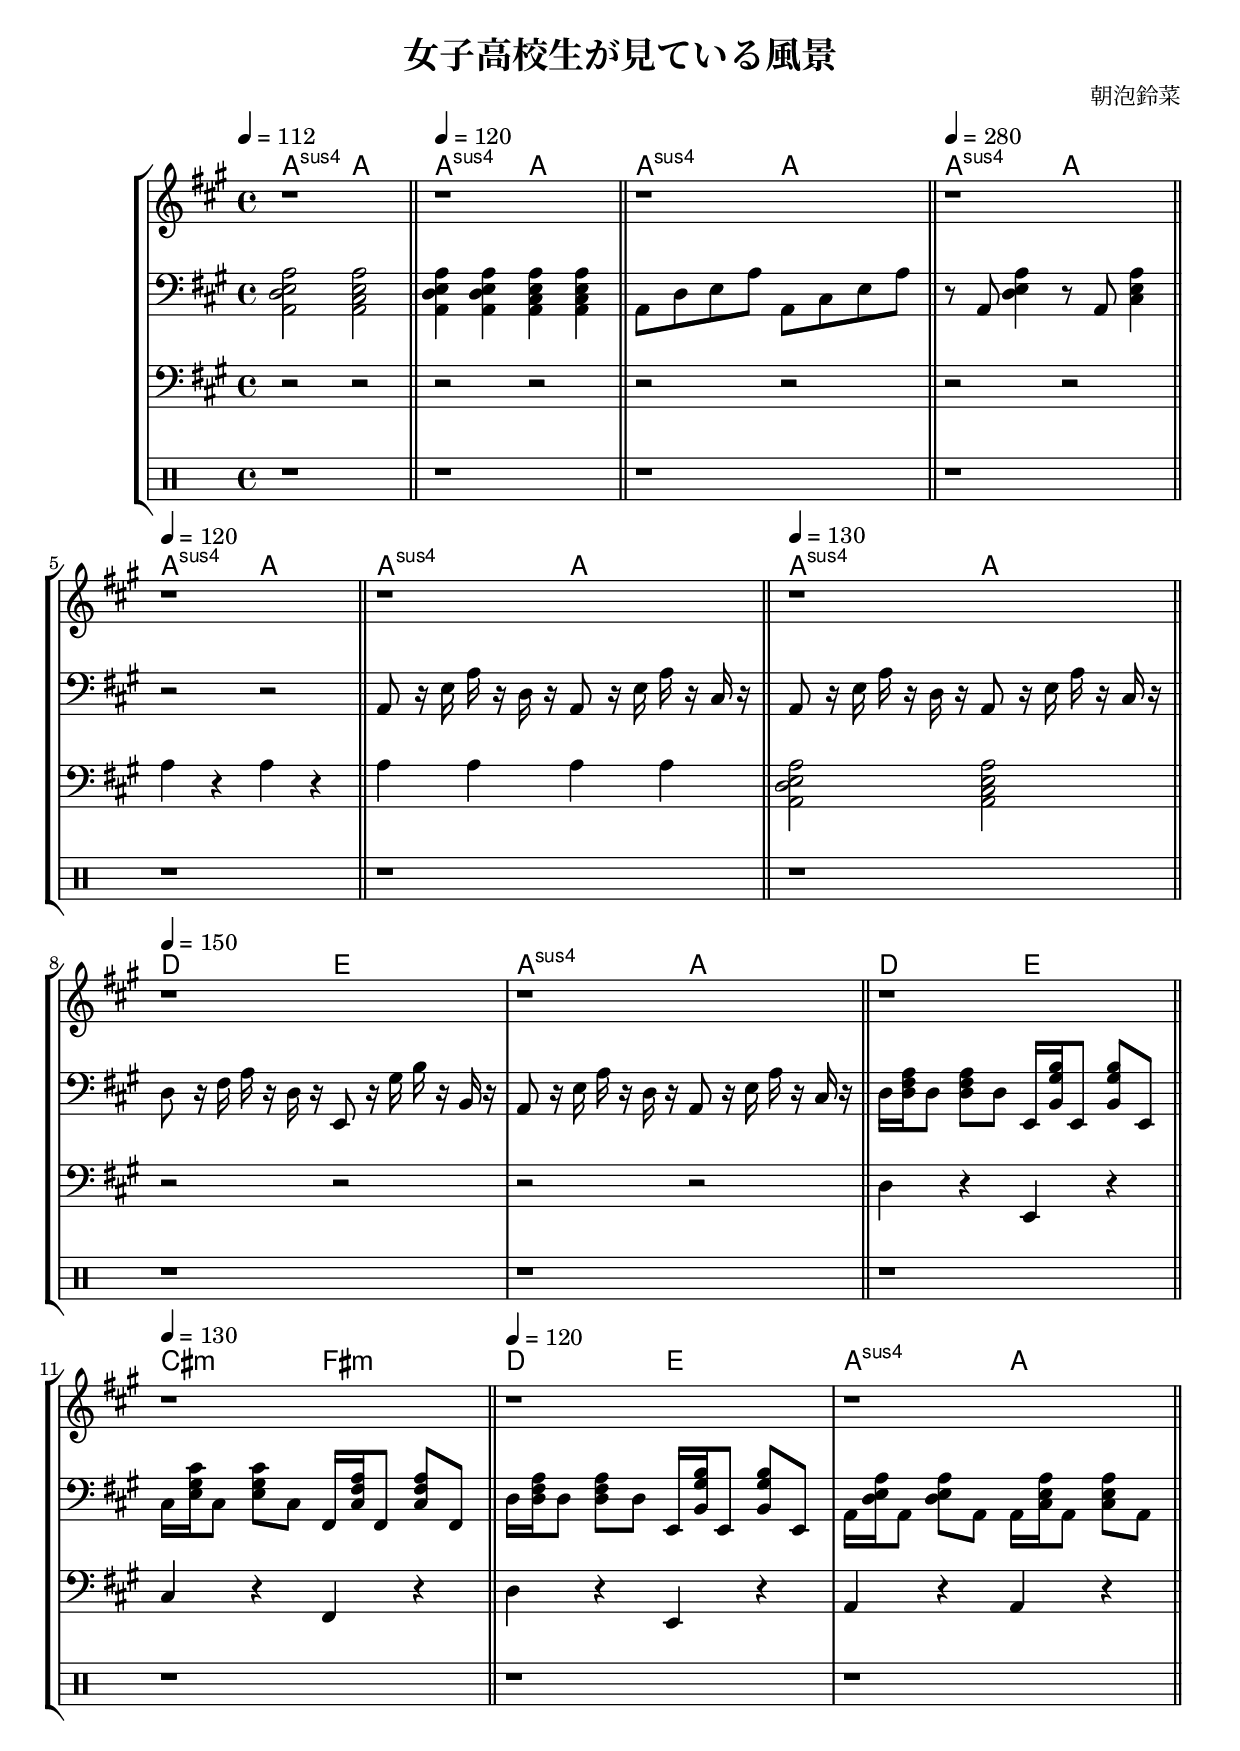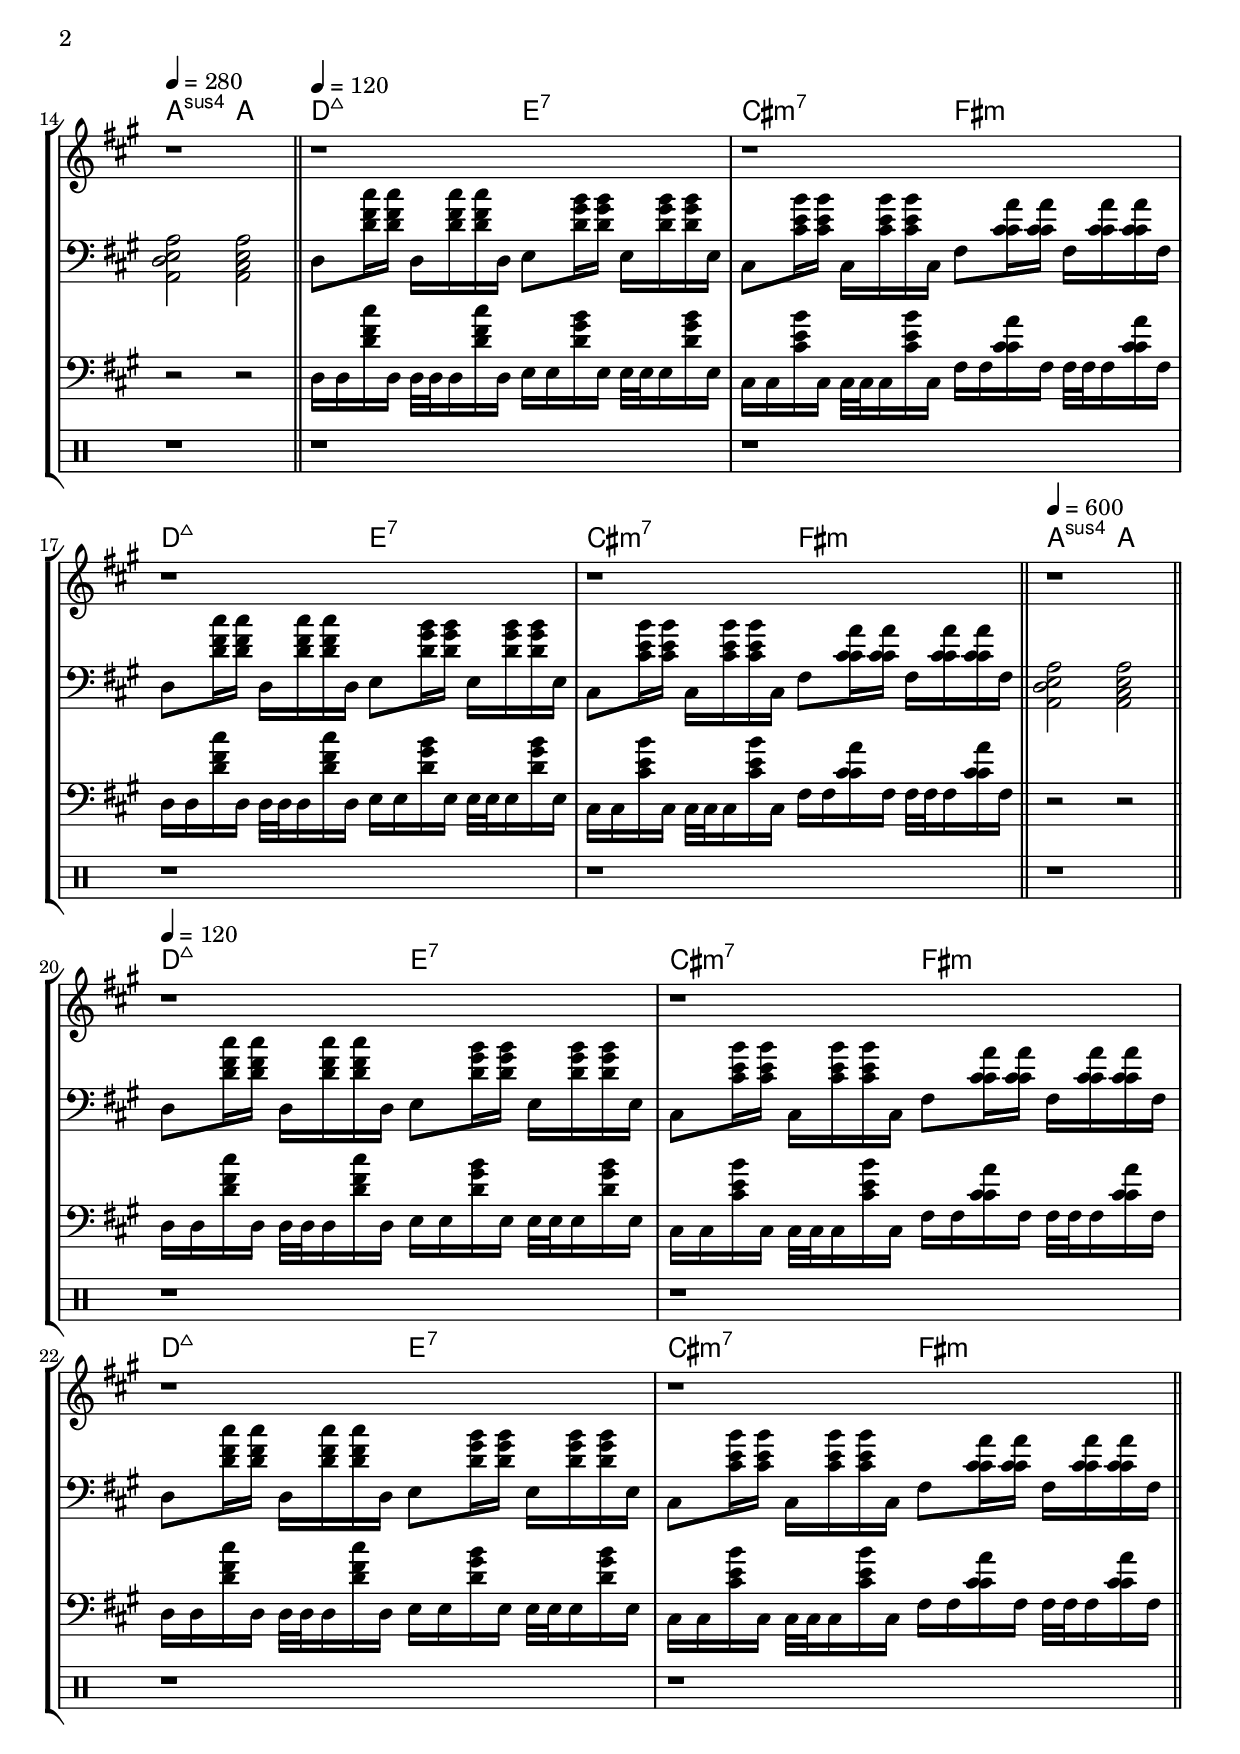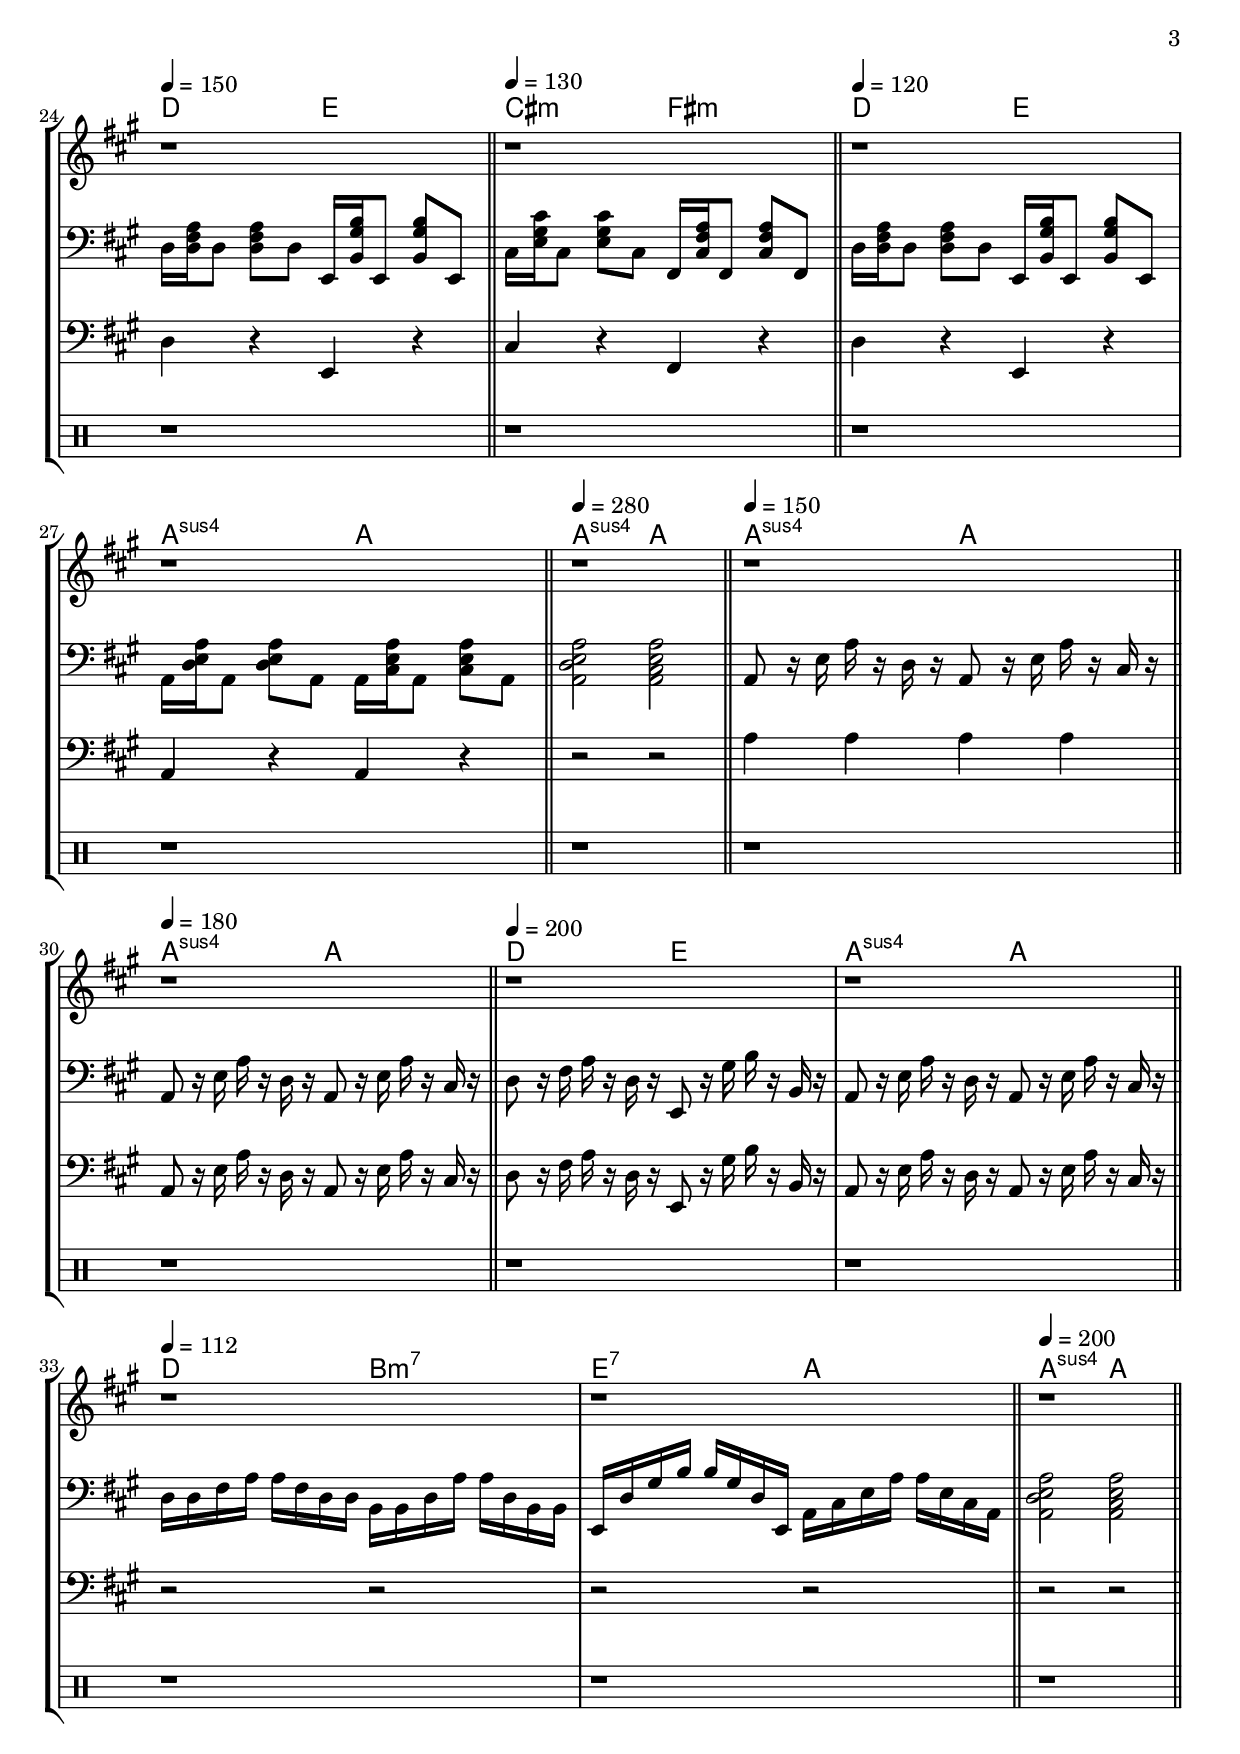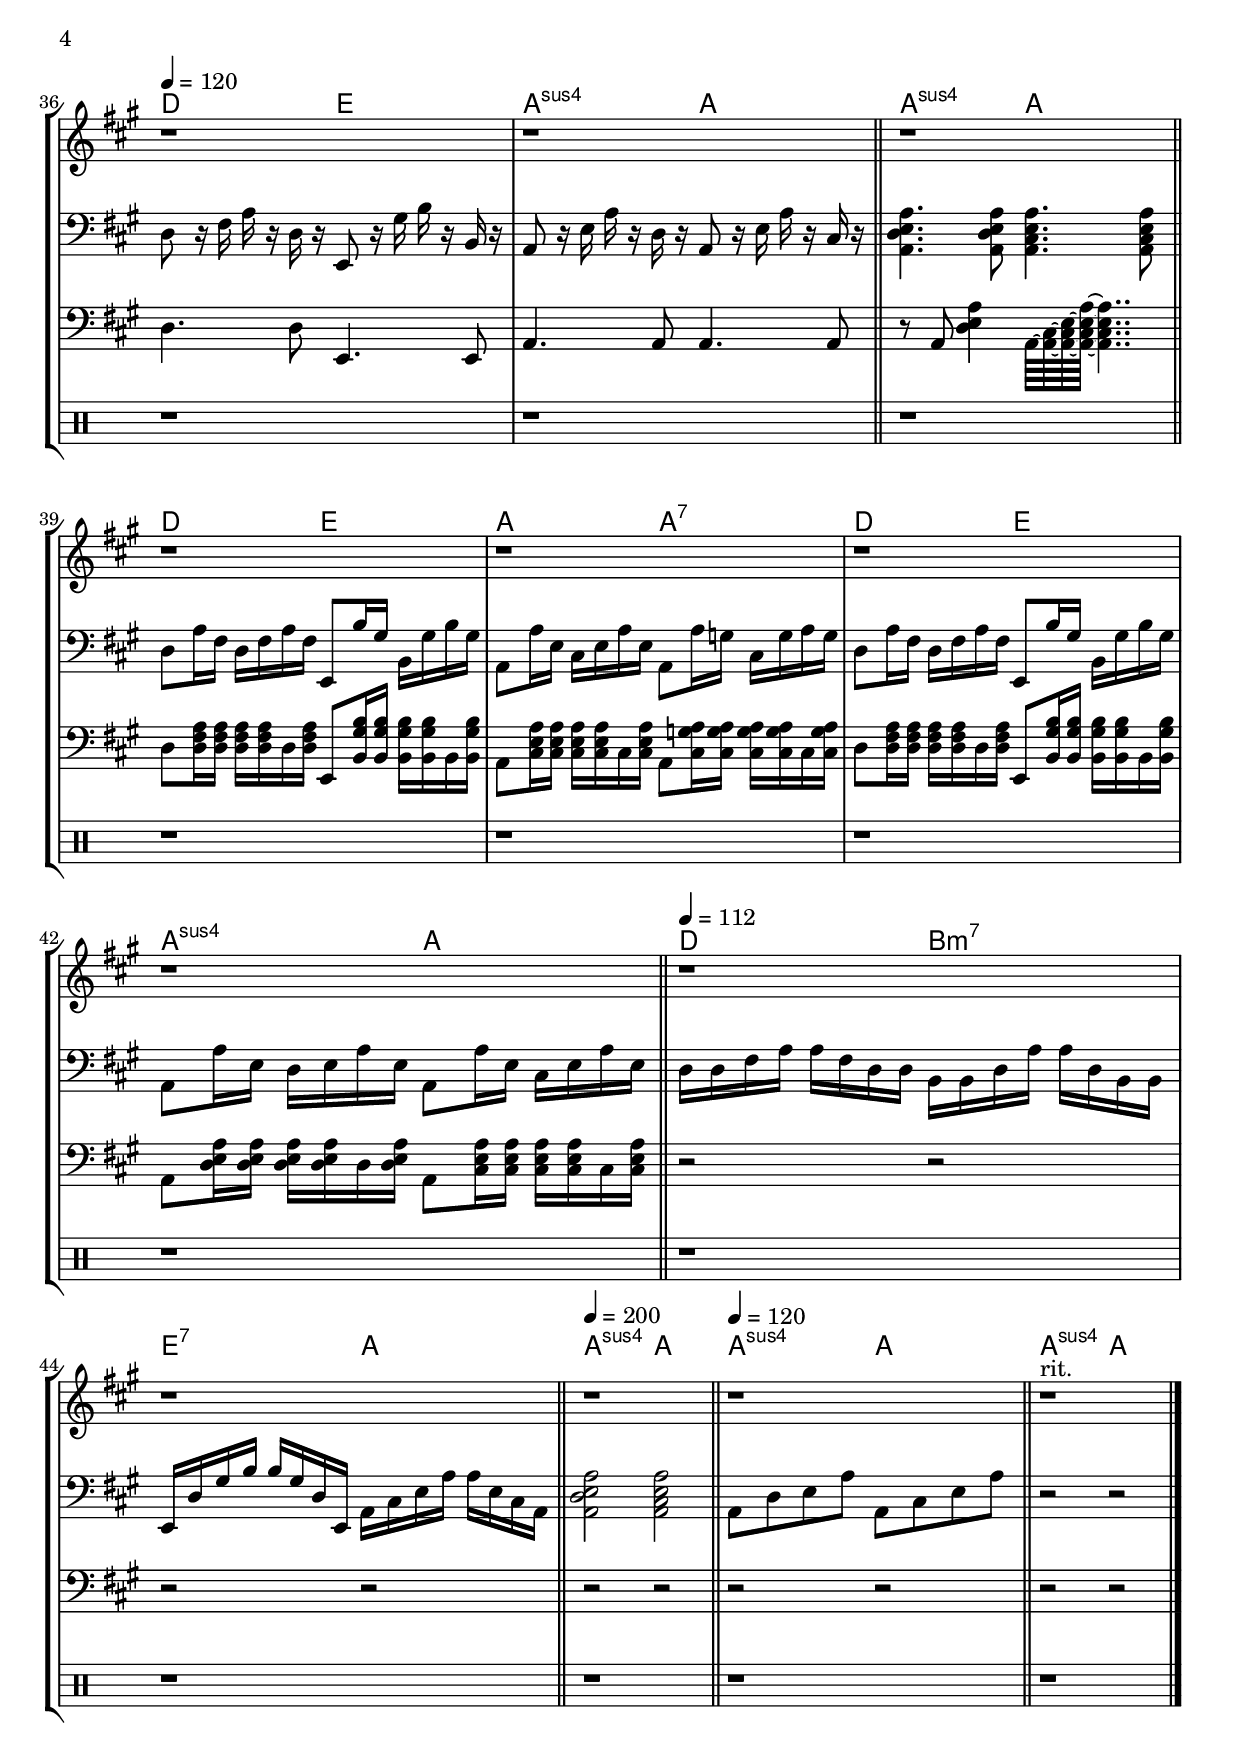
\version "2.12.1"

\header {
	title = \markup {女子高校生が見ている風景}
	composer = \markup \center-column {朝泡鈴菜}
}

harmony = \chordmode {
	a2:sus4 a 

	a:sus4 a 

	a:sus4 a 

	a:sus4 a 

	a:sus4 a 

	a:sus4 a 

	a:sus4 a 

	d e a:sus4 a 

	d e 

	cis:m fis:m 

	d e a:sus4 a 

	a:sus4 a 

	d:maj7 e:7 cis:min7 fis:m d:maj7 e:7 cis:min7 fis:m 

	a:sus4 a 

	d:maj7 e:7 cis:min7 fis:m d:maj7 e:7 cis:min7 fis:m 

	d e 

	cis:m fis:m 

	d e a:sus4 a 

	a:sus4 a 

	a:sus4 a 

	a:sus4 a 

	d e a:sus4 a 

	d b:min7 e:7 a 

	a:sus4 a 

	d e a:sus4 a 

	a:sus4 a 

	d e a a:7 d e a:sus4 a 

	d b:min7 e:7 a 

	a:sus4 a 

	a:sus4 a 

	a:sus4 a 
}

melody = {
	\key a \major
	\tempo 4 = 112
	r1   
	\tempo 4 = 120
	r1   
	r1   
	\tempo 4 = 280
	r1   
	\tempo 4 = 120
	r1   
	r1   
	\tempo 4 = 130
	r1   
	\tempo 4 = 150
	r1 | r1   
	r1   
	\tempo 4 = 130
	r1   
	\tempo 4 = 120
	r1 | r1   
	\tempo 4 = 280
	r1   
	\tempo 4 = 120
	r1 | r1 | r1 | r1   
	\tempo 4 = 600
	r1   
	\tempo 4 = 120
	r1 | r1 | r1 | r1   
	\tempo 4 = 150
	r1   
	\tempo 4 = 130
	r1   
	\tempo 4 = 120
	r1 | r1   
	\tempo 4 = 280
	r1   
	\tempo 4 = 150
	r1   
	\tempo 4 = 180
	r1   
	\tempo 4 = 200
	r1 | r1   
	\tempo 4 = 112
	r1 | r1   
	\tempo 4 = 200
	r1   
	\tempo 4 = 120
	r1 | r1   
	r1   
	r1 | r1 | r1 | r1   
	\tempo 4 = 112
	r1 | r1   
	\tempo 4 = 200
	r1   
	\tempo 4 = 120
	r1   
	r1^"rit." \bar "|."
}

words = \lyricmode {
	
	
	
	
	
	
	
	
	
	
	
	
	
	
	
	
	
	
	
	
	
	
	
	
	
	
	
	
	
	
	
}

tempochange = {
	\tempo 4 = 112
	r1 \bar "||"
	\tempo 4 = 120
	r1 \bar "||"
	\tempo 4 = 120
	r1 \bar "||"
	\tempo 4 = 280
	r1 \bar "||"
	\tempo 4 = 120
	r1 \bar "||"
	\tempo 4 = 120
	r1 \bar "||"
	\tempo 4 = 130
	r1 \bar "||"
	\tempo 4 = 150
	r1 | r1 \bar "||"
	\tempo 4 = 150
	r1 \bar "||"
	\tempo 4 = 130
	r1 \bar "||"
	\tempo 4 = 120
	r1 | r1 \bar "||"
	\tempo 4 = 280
	r1 \bar "||"
	\tempo 4 = 120
	r1 | r1 | r1 | r1 \bar "||"
	\tempo 4 = 600
	r1 \bar "||"
	\tempo 4 = 120
	r1 | r1 | r1 | r1 \bar "||"
	\tempo 4 = 150
	r1 \bar "||"
	\tempo 4 = 130
	r1 \bar "||"
	\tempo 4 = 120
	r1 | r1 \bar "||"
	\tempo 4 = 280
	r1 \bar "||"
	\tempo 4 = 150
	r1 \bar "||"
	\tempo 4 = 180
	r1 \bar "||"
	\tempo 4 = 200
	r1 | r1 \bar "||"
	\tempo 4 = 112
	r1 | r1 \bar "||"
	\tempo 4 = 200
	r1 \bar "||"
	\tempo 4 = 120
	r1 | r1 \bar "||"
	\tempo 4 = 120
	r1 \bar "||"
	\tempo 4 = 120
	r1 | r1 | r1 | r1 \bar "||"
	\tempo 4 = 112
	r1 | r1 \bar "||"
	\tempo 4 = 200
	r1 \bar "||"
	\tempo 4 = 120
	r1 \bar "||"
	\tempo 4 = 120
	\tempo 4 = 90 r2 \tempo 4 = 80 r2 \bar "|."
}

mainacc = {
	\clef bass
	\set Staff.midiInstrument = #"Telephone Ring"
	\key a \major
	\tempo 4 = 112
	<a, d e a>2
	<a, cis e a>2
	\bar "||"

	\set Staff.midiInstrument = #"Applause"
	\tempo 4 = 120
	<a, d e a>4 <a, d e a>4
	<a, cis e a>4 <a, cis e a>4
	\bar "||"

	\set Staff.midiInstrument = #"Choir Aahs"
	a,8 d8 e8 a8
	a,8 cis8 e8 a8
	\bar "||"

	\set Staff.midiInstrument = #"Taiko Drum"
	\tempo 4 = 280
	r8 a, <d e a>4
	r8 a, <cis e a>4
	\bar "||"

	\set Staff.midiInstrument = #"Acoustic grand"
	\tempo 4 = 120
	r2
	r2
	\bar "||"

	\set Staff.midiInstrument = #"Breath Noise"
	a,8r16e16a16r16d16r16
	a,8r16e16a16r16cis16r16
	\bar "||"

	\set Staff.midiInstrument = #"Breath Noise"
	\tempo 4 = 130
	a,8r16e16a16r16d16r16
	a,8r16e16a16r16cis16r16
	\bar "||"

	\set Staff.midiInstrument = #"Breath Noise"
	\tempo 4 = 150
	d8r16fis16a16r16d16r16
	e,8r16gis16b16r16b,16r16
	a,8r16e16a16r16d16r16
	a,8r16e16a16r16cis16r16
	\bar "||"

	\set Staff.midiInstrument = #"Melodic Tom"
	d16 <d fis a>16 d8 <d fis a>8 d8
	e,16 <b, gis b>16 e,8 <b, gis b>8 e,8
	\bar "||"

	\set Staff.midiInstrument = #"Melodic Tom"
	\tempo 4 = 130
	cis16 <e gis cis'>16 cis8 <e gis cis'>8 cis8
	fis,16 <cis fis a>16 fis,8 <cis fis a>8 fis,8
	\bar "||"

	\set Staff.midiInstrument = #"Melodic Tom"
	\tempo 4 = 120
	d16 <d fis a>16 d8 <d fis a>8 d8
	e,16 <b, gis b>16 e,8 <b, gis b>8 e,8
	a,16 <d e a>16 a,8 <d e a>8 a,8
	a,16 <cis e a>16 a,8 <cis e a>8 a,8
	\bar "||"

	\set Staff.midiInstrument = #"Seashore"
	\tempo 4 = 280
	<a, d e a>2
	<a, cis e a>2
	\bar "||"

	\set Staff.midiInstrument = #"Electric Guitar (jazz)"
	\tempo 4 = 120
	d8 <d' fis' cis''>16 <d' fis' cis''>16   d16 <d' fis' cis''>16 <d' fis' cis''>16 d16
	e8 <d' gis' b'>16 <d' gis' b'>16   e16 <d' gis' b'>16 <d' gis' b'>16 e16
	cis8 <cis' e' b'>16 <cis' e' b'>16   cis16 <cis' e' b'>16 <cis' e' b'>16 cis16
	fis8 <cis' cis' a'>16 <cis' cis' a'>16   fis16 <cis' cis' a'>16 <cis' cis' a'>16 fis16
	d8 <d' fis' cis''>16 <d' fis' cis''>16   d16 <d' fis' cis''>16 <d' fis' cis''>16 d16
	e8 <d' gis' b'>16 <d' gis' b'>16   e16 <d' gis' b'>16 <d' gis' b'>16 e16
	cis8 <cis' e' b'>16 <cis' e' b'>16   cis16 <cis' e' b'>16 <cis' e' b'>16 cis16
	fis8 <cis' cis' a'>16 <cis' cis' a'>16   fis16 <cis' cis' a'>16 <cis' cis' a'>16 fis16
	\bar "||"

	\set Staff.midiInstrument = #"Harmonica"
	\tempo 4 = 600
	<a, d e a>2
	<a, cis e a>2
	\bar "||"

	\set Staff.midiInstrument = #"Electric Guitar (jazz)"
	\tempo 4 = 120
	d8 <d' fis' cis''>16 <d' fis' cis''>16   d16 <d' fis' cis''>16 <d' fis' cis''>16 d16
	e8 <d' gis' b'>16 <d' gis' b'>16   e16 <d' gis' b'>16 <d' gis' b'>16 e16
	cis8 <cis' e' b'>16 <cis' e' b'>16   cis16 <cis' e' b'>16 <cis' e' b'>16 cis16
	fis8 <cis' cis' a'>16 <cis' cis' a'>16   fis16 <cis' cis' a'>16 <cis' cis' a'>16 fis16
	d8 <d' fis' cis''>16 <d' fis' cis''>16   d16 <d' fis' cis''>16 <d' fis' cis''>16 d16
	e8 <d' gis' b'>16 <d' gis' b'>16   e16 <d' gis' b'>16 <d' gis' b'>16 e16
	cis8 <cis' e' b'>16 <cis' e' b'>16   cis16 <cis' e' b'>16 <cis' e' b'>16 cis16
	fis8 <cis' cis' a'>16 <cis' cis' a'>16   fis16 <cis' cis' a'>16 <cis' cis' a'>16 fis16
	\bar "||"

	\set Staff.midiInstrument = #"Melodic Tom"
	\tempo 4 = 150
	d16 <d fis a>16 d8 <d fis a>8 d8
	e,16 <b, gis b>16 e,8 <b, gis b>8 e,8
	\bar "||"

	\set Staff.midiInstrument = #"Melodic Tom"
	\tempo 4 = 130
	cis16 <e gis cis'>16 cis8 <e gis cis'>8 cis8
	fis,16 <cis fis a>16 fis,8 <cis fis a>8 fis,8
	\bar "||"

	\set Staff.midiInstrument = #"Melodic Tom"
	\tempo 4 = 120
	d16 <d fis a>16 d8 <d fis a>8 d8
	e,16 <b, gis b>16 e,8 <b, gis b>8 e,8
	a,16 <d e a>16 a,8 <d e a>8 a,8
	a,16 <cis e a>16 a,8 <cis e a>8 a,8
	\bar "||"

	\set Staff.midiInstrument = #"Seashore"
	\tempo 4 = 280
	<a, d e a>2
	<a, cis e a>2
	\bar "||"

	\set Staff.midiInstrument = #"Breath Noise"
	\tempo 4 = 150
	a,8r16e16a16r16d16r16
	a,8r16e16a16r16cis16r16
	\bar "||"

	\set Staff.midiInstrument = #"Breath Noise"
	\tempo 4 = 180
	a,8r16e16a16r16d16r16
	a,8r16e16a16r16cis16r16
	\bar "||"

	\set Staff.midiInstrument = #"Breath Noise"
	\tempo 4 = 200
	d8r16fis16a16r16d16r16
	e,8r16gis16b16r16b,16r16
	a,8r16e16a16r16d16r16
	a,8r16e16a16r16cis16r16
	\bar "||"

	\set Staff.midiInstrument = #"Glockenspiel"
	\tempo 4 = 112
	d16 d fis a a fis d d
	b,16 b, d a a d b, b,
	e,16 d gis b b gis d e,
	a,16 cis e a a e cis a,
	\bar "||"

	\set Staff.midiInstrument = #"Flute"
	\tempo 4 = 200
	<a, d e a>2
	<a, cis e a>2
	\bar "||"

	\set Staff.midiInstrument = #"Breath Noise"
	\tempo 4 = 120
	d8r16fis16a16r16d16r16
	e,8r16gis16b16r16b,16r16
	a,8r16e16a16r16d16r16
	a,8r16e16a16r16cis16r16
	\bar "||"

	\set Staff.midiInstrument = #"Taiko Drum"
	<a, d e a>4. <a, d e a>8
	<a, cis e a>4. <a, cis e a>8
	\bar "||"

	\set Staff.midiInstrument = #"Choir Aahs"
	d8 a16 fis16   d16 fis16 a16 fis16
	e,8 b16 gis16   b,16 gis16 b16 gis16
	a,8 a16 e16   cis16 e16 a16 e16
	a,8 a16 g16   cis16 g16 a16 g16
	d8 a16 fis16   d16 fis16 a16 fis16
	e,8 b16 gis16   b,16 gis16 b16 gis16
	a,8 a16 e16   d16 e16 a16 e16
	a,8 a16 e16   cis16 e16 a16 e16
	\bar "||"

	\set Staff.midiInstrument = #"Glockenspiel"
	\tempo 4 = 112
	d16 d fis a a fis d d
	b,16 b, d a a d b, b,
	e,16 d gis b b gis d e,
	a,16 cis e a a e cis a,
	\bar "||"

	\set Staff.midiInstrument = #"Flute"
	\tempo 4 = 200
	<a, d e a>2
	<a, cis e a>2
	\bar "||"

	\set Staff.midiInstrument = #"Choir Aahs"
	\tempo 4 = 120
	a,8 d8 e8 a8
	a,8 cis8 e8 a8
	\bar "||"

	\set Staff.midiInstrument = #"Acoustic grand"
	r2
	r2
	\bar "|."
}

subacc = {
	\clef bass
	\set Staff.midiInstrument = #"Acoustic grand"
	\key a \major
	\tempo 4 = 112
	r2
	r2
	\bar "||"

	\set Staff.midiInstrument = #"Acoustic grand"
	\tempo 4 = 120
	r2
	r2
	\bar "||"

	\set Staff.midiInstrument = #"Acoustic grand"
	r2
	r2
	\bar "||"

	\set Staff.midiInstrument = #"Acoustic grand"
	\tempo 4 = 280
	r2
	r2
	\bar "||"

	\set Staff.midiInstrument = #"Bird Tweet"
	\tempo 4 = 120
	a4 r4
	a4 r4
	\bar "||"

	\set Staff.midiInstrument = #"Bird Tweet"
	a4 a4
	a4 a4
	\bar "||"

	\set Staff.midiInstrument = #"Helicopter"
	\tempo 4 = 130
	<a, d e a>2
	<a, cis e a>2
	\bar "||"

	\set Staff.midiInstrument = #"Acoustic grand"
	\tempo 4 = 150
	r2
	r2
	r2
	r2
	\bar "||"

	\set Staff.midiInstrument = #"Telephone Ring"
	d4 r4
	e,4 r4
	\bar "||"

	\set Staff.midiInstrument = #"Telephone Ring"
	\tempo 4 = 130
	cis4 r4
	fis,4 r4
	\bar "||"

	\set Staff.midiInstrument = #"Telephone Ring"
	\tempo 4 = 120
	d4 r4
	e,4 r4
	a,4 r4
	a,4 r4
	\bar "||"

	\set Staff.midiInstrument = #"Acoustic grand"
	\tempo 4 = 280
	r2
	r2
	\bar "||"

	\set Staff.midiInstrument = #"Electric Guitar (clean)"
	\tempo 4 = 120
	d16 d16 <d' fis' cis''>16 d16   d32 d32 d16 <d' fis' cis''>16 d16
	e16 e16 <d' gis' b'>16 e16   e32 e32 e16 <d' gis' b'>16 e16
	cis16 cis16 <cis' e' b'>16 cis16   cis32 cis32 cis16 <cis' e' b'>16 cis16
	fis16 fis16 <cis' cis' a'>16 fis16   fis32 fis32 fis16 <cis' cis' a'>16 fis16
	d16 d16 <d' fis' cis''>16 d16   d32 d32 d16 <d' fis' cis''>16 d16
	e16 e16 <d' gis' b'>16 e16   e32 e32 e16 <d' gis' b'>16 e16
	cis16 cis16 <cis' e' b'>16 cis16   cis32 cis32 cis16 <cis' e' b'>16 cis16
	fis16 fis16 <cis' cis' a'>16 fis16   fis32 fis32 fis16 <cis' cis' a'>16 fis16
	\bar "||"

	\set Staff.midiInstrument = #"Acoustic grand"
	\tempo 4 = 600
	r2
	r2
	\bar "||"

	\set Staff.midiInstrument = #"Electric Guitar (clean)"
	\tempo 4 = 120
	d16 d16 <d' fis' cis''>16 d16   d32 d32 d16 <d' fis' cis''>16 d16
	e16 e16 <d' gis' b'>16 e16   e32 e32 e16 <d' gis' b'>16 e16
	cis16 cis16 <cis' e' b'>16 cis16   cis32 cis32 cis16 <cis' e' b'>16 cis16
	fis16 fis16 <cis' cis' a'>16 fis16   fis32 fis32 fis16 <cis' cis' a'>16 fis16
	d16 d16 <d' fis' cis''>16 d16   d32 d32 d16 <d' fis' cis''>16 d16
	e16 e16 <d' gis' b'>16 e16   e32 e32 e16 <d' gis' b'>16 e16
	cis16 cis16 <cis' e' b'>16 cis16   cis32 cis32 cis16 <cis' e' b'>16 cis16
	fis16 fis16 <cis' cis' a'>16 fis16   fis32 fis32 fis16 <cis' cis' a'>16 fis16
	\bar "||"

	\set Staff.midiInstrument = #"Telephone Ring"
	\tempo 4 = 150
	d4 r4
	e,4 r4
	\bar "||"

	\set Staff.midiInstrument = #"Telephone Ring"
	\tempo 4 = 130
	cis4 r4
	fis,4 r4
	\bar "||"

	\set Staff.midiInstrument = #"Telephone Ring"
	\tempo 4 = 120
	d4 r4
	e,4 r4
	a,4 r4
	a,4 r4
	\bar "||"

	\set Staff.midiInstrument = #"Acoustic grand"
	\tempo 4 = 280
	r2
	r2
	\bar "||"

	\set Staff.midiInstrument = #"Bird Tweet"
	\tempo 4 = 150
	a4 a4
	a4 a4
	\bar "||"

	\set Staff.midiInstrument = #"Woodblock"
	\tempo 4 = 180
	a,8r16e16a16r16d16r16
	a,8r16e16a16r16cis16r16
	\bar "||"

	\set Staff.midiInstrument = #"Woodblock"
	\tempo 4 = 200
	d8r16fis16a16r16d16r16
	e,8r16gis16b16r16b,16r16
	a,8r16e16a16r16d16r16
	a,8r16e16a16r16cis16r16
	\bar "||"

	\set Staff.midiInstrument = #"Acoustic grand"
	\tempo 4 = 112
	r2
	r2
	r2
	r2
	\bar "||"

	\set Staff.midiInstrument = #"Acoustic grand"
	\tempo 4 = 200
	r2
	r2
	\bar "||"

	\set Staff.midiInstrument = #"Woodblock"
	\tempo 4 = 120
	d4.d8
	e,4.e,8
	a,4.a,8
	a,4.a,8
	\bar "||"

	\set Staff.midiInstrument = #"Voice Oohs"
	r8 a,8 <d e a>4
	a,64~ <a,~ cis~> <a,~ cis~ e~> <a, cis e a>~ <a, cis e a>4..
	\bar "||"

	\set Staff.midiInstrument = #"Voice Oohs"
	d8 <d fis a>16 <d fis a>16   <d fis a>16 <d fis a>16   d16 <d fis a>16
	e,8 <b, gis b>16 <b, gis b>16   <b, gis b>16 <b, gis b>16   b,16 <b, gis b>16
	a,8 <cis e a>16 <cis e a>16   <cis e a>16 <cis e a>16   cis16 <cis e a>16
	a,8 <cis g a>16 <cis g a>16   <cis g a>16 <cis g a>16   cis16 <cis g a>16
	d8 <d fis a>16 <d fis a>16   <d fis a>16 <d fis a>16   d16 <d fis a>16
	e,8 <b, gis b>16 <b, gis b>16   <b, gis b>16 <b, gis b>16   b,16 <b, gis b>16
	a,8 <d e a>16 <d e a>16   <d e a>16 <d e a>16   d16 <d e a>16
	a,8 <cis e a>16 <cis e a>16   <cis e a>16 <cis e a>16   cis16 <cis e a>16
	\bar "||"

	\set Staff.midiInstrument = #"Acoustic grand"
	\tempo 4 = 112
	r2
	r2
	r2
	r2
	\bar "||"

	\set Staff.midiInstrument = #"Acoustic grand"
	\tempo 4 = 200
	r2
	r2
	\bar "||"

	\set Staff.midiInstrument = #"Acoustic grand"
	\tempo 4 = 120
	r2
	r2
	\bar "||"

	\set Staff.midiInstrument = #"Acoustic grand"
	r2
	r2
	\bar "|."
}

percA = {
	\drummode {
	r1 \bar "||"
	r1 \bar "||"
	r1 \bar "||"
	r1 \bar "||"
	r1 \bar "||"
	r1 \bar "||"
	r1 \bar "||"
	r1 |r1 \bar "||"
	r1 \bar "||"
	r1 \bar "||"
	r1 |r1 \bar "||"
	r1 \bar "||"
	r1 |r1 |r1 |r1 \bar "||"
	r1 \bar "||"
	r1 |r1 |r1 |r1 \bar "||"
	r1 \bar "||"
	r1 \bar "||"
	r1 |r1 \bar "||"
	r1 \bar "||"
	r1 \bar "||"
	r1 \bar "||"
	r1 |r1 \bar "||"
	r1 |r1 \bar "||"
	r1 \bar "||"
	r1 |r1 \bar "||"
	r1 \bar "||"
	r1 |r1 |r1 |r1 \bar "||"
	r1 |r1 \bar "||"
	r1 \bar "||"
	r1 \bar "||"
	r1 \bar "|."
	}
}

percB = {
	\drummode {
	r1 \bar "||"
	r1 \bar "||"
	r1 \bar "||"
	r1 \bar "||"
	r1 \bar "||"
	r1 \bar "||"
	r1 \bar "||"
	r1 |r1 \bar "||"
	r1 \bar "||"
	r1 \bar "||"
	r1 |r1 \bar "||"
	r1 \bar "||"
	r1 |r1 |r1 |r1 \bar "||"
	r1 \bar "||"
	r1 |r1 |r1 |r1 \bar "||"
	r1 \bar "||"
	r1 \bar "||"
	r1 |r1 \bar "||"
	r1 \bar "||"
	r1 \bar "||"
	r1 \bar "||"
	r1 |r1 \bar "||"
	r1 |r1 \bar "||"
	r1 \bar "||"
	r1 |r1 \bar "||"
	r1 \bar "||"
	r1 |r1 |r1 |r1 \bar "||"
	r1 |r1 \bar "||"
	r1 \bar "||"
	r1 \bar "||"
	r1 \bar "|."
	}
}

percC = {
	\drummode {
	r1 \bar "||"
	r1 \bar "||"
	r1 \bar "||"
	r1 \bar "||"
	r1 \bar "||"
	r1 \bar "||"
	r1 \bar "||"
	r1 |r1 \bar "||"
	r1 \bar "||"
	r1 \bar "||"
	r1 |r1 \bar "||"
	r1 \bar "||"
	r1 |r1 |r1 |r1 \bar "||"
	r1 \bar "||"
	r1 |r1 |r1 |r1 \bar "||"
	r1 \bar "||"
	r1 \bar "||"
	r1 |r1 \bar "||"
	r1 \bar "||"
	r1 \bar "||"
	r1 \bar "||"
	r1 |r1 \bar "||"
	r1 |r1 \bar "||"
	r1 \bar "||"
	r1 |r1 \bar "||"
	r1 \bar "||"
	r1 |r1 |r1 |r1 \bar "||"
	r1 |r1 \bar "||"
	r1 \bar "||"
	r1 \bar "||"
	r1 \bar "|."
	}
}

percD = {
	\drummode {
	r1 \bar "||"
	r1 \bar "||"
	r1 \bar "||"
	r1 \bar "||"
	r1 \bar "||"
	r1 \bar "||"
	r1 \bar "||"
	r1 |r1 \bar "||"
	r1 \bar "||"
	r1 \bar "||"
	r1 |r1 \bar "||"
	r1 \bar "||"
	r1 |r1 |r1 |r1 \bar "||"
	r1 \bar "||"
	r1 |r1 |r1 |r1 \bar "||"
	r1 \bar "||"
	r1 \bar "||"
	r1 |r1 \bar "||"
	r1 \bar "||"
	r1 \bar "||"
	r1 \bar "||"
	r1 |r1 \bar "||"
	r1 |r1 \bar "||"
	r1 \bar "||"
	r1 |r1 \bar "||"
	r1 \bar "||"
	r1 |r1 |r1 |r1 \bar "||"
	r1 |r1 \bar "||"
	r1 \bar "||"
	r1 \bar "||"
	r1 \bar "|."
	}
}

percE = {
	\drummode {
	r1 \bar "||"
	r1 \bar "||"
	r1 \bar "||"
	r1 \bar "||"
	r1 \bar "||"
	r1 \bar "||"
	r1 \bar "||"
	r1 |r1 \bar "||"
	r1 \bar "||"
	r1 \bar "||"
	r1 |r1 \bar "||"
	r1 \bar "||"
	r1 |r1 |r1 |r1 \bar "||"
	r1 \bar "||"
	r1 |r1 |r1 |r1 \bar "||"
	r1 \bar "||"
	r1 \bar "||"
	r1 |r1 \bar "||"
	r1 \bar "||"
	r1 \bar "||"
	r1 \bar "||"
	r1 |r1 \bar "||"
	r1 |r1 \bar "||"
	r1 \bar "||"
	r1 |r1 \bar "||"
	r1 \bar "||"
	r1 |r1 |r1 |r1 \bar "||"
	r1 |r1 \bar "||"
	r1 \bar "||"
	r1 \bar "||"
	r1 \bar "|."
	}
}

\score {
	<<
		\new StaffGroup <<
			\new ChordNames {\harmony}
			\new Voice = "melody" {\melody}
			\new Lyrics \lyricsto "melody" \words
			\new Staff = "mainacc" {\mainacc}
			\new Staff = "subacc" {\subacc}
			\new DrumStaff <<
				\new DrumVoice {\percA}
				\new DrumVoice {\percB}
				\new DrumVoice {\percC}
				\new DrumVoice {\percD}
				\new DrumVoice {\percE}
			>>
		>>
	>>
	\layout { }
}
